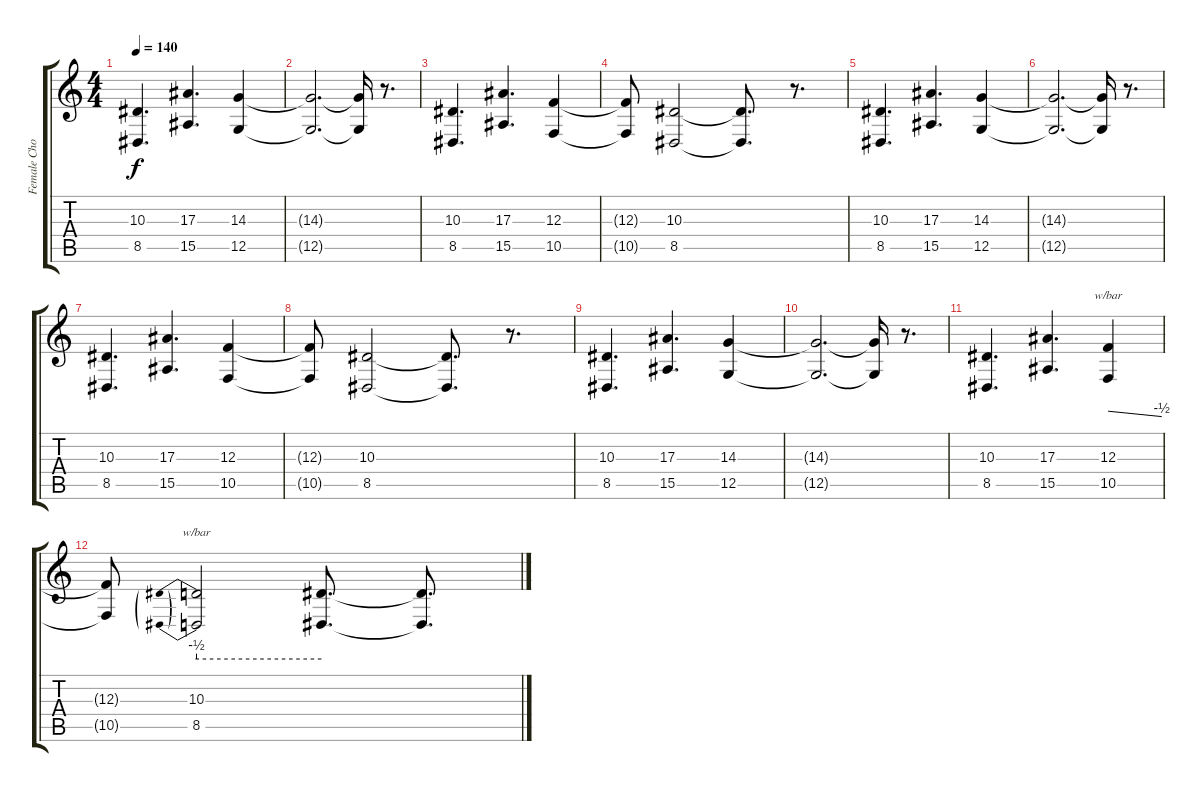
\track ("Female Chorus" "Female Cho") {instrument fx7echoes}
\staff {score tabs}
\tuning (D4 A3 F3 C3 G2 C2) {hide}
\ts (4 4)
\tempo 140
\clef g2
\ks c
(10.3 8.5).4{d dy f} (17.3 15.5).4{d} (14.3 12.5).4 |
(14.3{t} 12.5{t}).2{d} (14.3{t} 12.5{t}).16 r.8{d} |
(10.3 8.5).4{d} (17.3 15.5).4{d} (12.3 10.5).4 |
(12.3{t} 10.5{t}).8 (10.3 8.5).2 (10.3{t} 8.5{t}).8{d} r.8{d} |
(10.3 8.5).4{d} (17.3 15.5).4{d} (14.3 12.5).4 |
(14.3{t} 12.5{t}).2{d} (14.3{t} 12.5{t}).16 r.8{d} |
(10.3 8.5).4{d} (17.3 15.5).4{d} (12.3 10.5).4 |
(12.3{t} 10.5{t}).8 (10.3 8.5).2 (10.3{t} 8.5{t}).8{d} r.8{d} |
(10.3 8.5).4{d} (17.3 15.5).4{d} (14.3 12.5).4 |
(14.3{t} 12.5{t}).2{d} (14.3{t} 12.5{t}).16 r.8{d} |
(10.3 8.5).4{d} (17.3 15.5).4{d} (12.3 10.5).4{tbe (dive default 0 0 60 -2)} |
(12.3{t} 10.5{t}).8 (10.3 8.5).2{tbe (predive default 0 -2 60 -2)} (10.3{t} 8.5{t}).8{d} (10.3{t} 8.5{t}).8{d}
